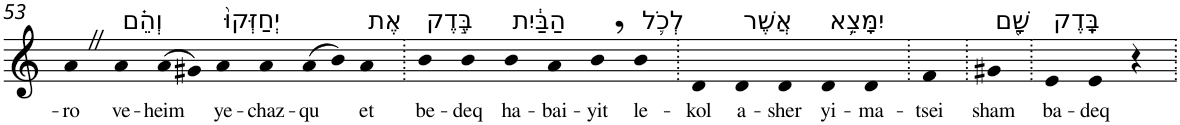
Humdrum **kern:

**kern	**text
*part1	*part1
*staff1	*staff1
*I"Piano	*
*I'Pno	*
!!LO:PB:g=z
*clefG2	*
*k[]	*
=53	=53
!	!LO:LY:b
4aZ	-ro
!LO:TX:a:t=וְהֵ֗ם	!
!	!LO:LY:b
4a	ve-
!	!LO:LY:b
(>8a	-heim
8g#X)	.
!LO:TX:a:t=יְחַזְּקוּ֙	!
!	!LO:LY:b
4a	ye-
!	!LO:LY:b
4a	-chaz-
!	!LO:LY:b
(>8a	-qu
8b)	.
!LO:TX:a:t=אֶת	!
!	!LO:LY:b
4a	et
=54.	=54.
!LO:TX:a:t=בֶּ֣דֶק	!
!	!LO:LY:b
4b	be-
!	!LO:LY:b
4b	-deq
!LO:TX:a:t=הַבַּ֔יִת	!
!	!LO:LY:b
4b	ha-
!	!LO:LY:b
4a	-bai-
!	!LO:LY:b
4b,	-yit
!LO:TX:a:t=לְכֹ֛ל	!
!	!LO:LY:b
4b	le-
=55.	=55.
!	!LO:LY:b
4d	-kol
!LO:TX:a:t=אֲשֶׁר	!
!	!LO:LY:b
4d	a-
!	!LO:LY:b
4d	-sher
!LO:TX:a:t=יִמָּצֵ֥א	!
!	!LO:LY:b
4d	yi-
!	!LO:LY:b
4d	-ma-
=56.	=56.
!	!LO:LY:b
4f	-tsei
=57.	=57.
!LO:TX:a:t=שָׁ֖ם	!
!	!LO:LY:b
4g#X	sham
=58.	=58.
!LO:TX:a:t=בָּֽדֶק	!
!	!LO:LY:b
4e	ba-
!	!LO:LY:b
4e	-deq
4r	.
=.	=.
*-	*-
